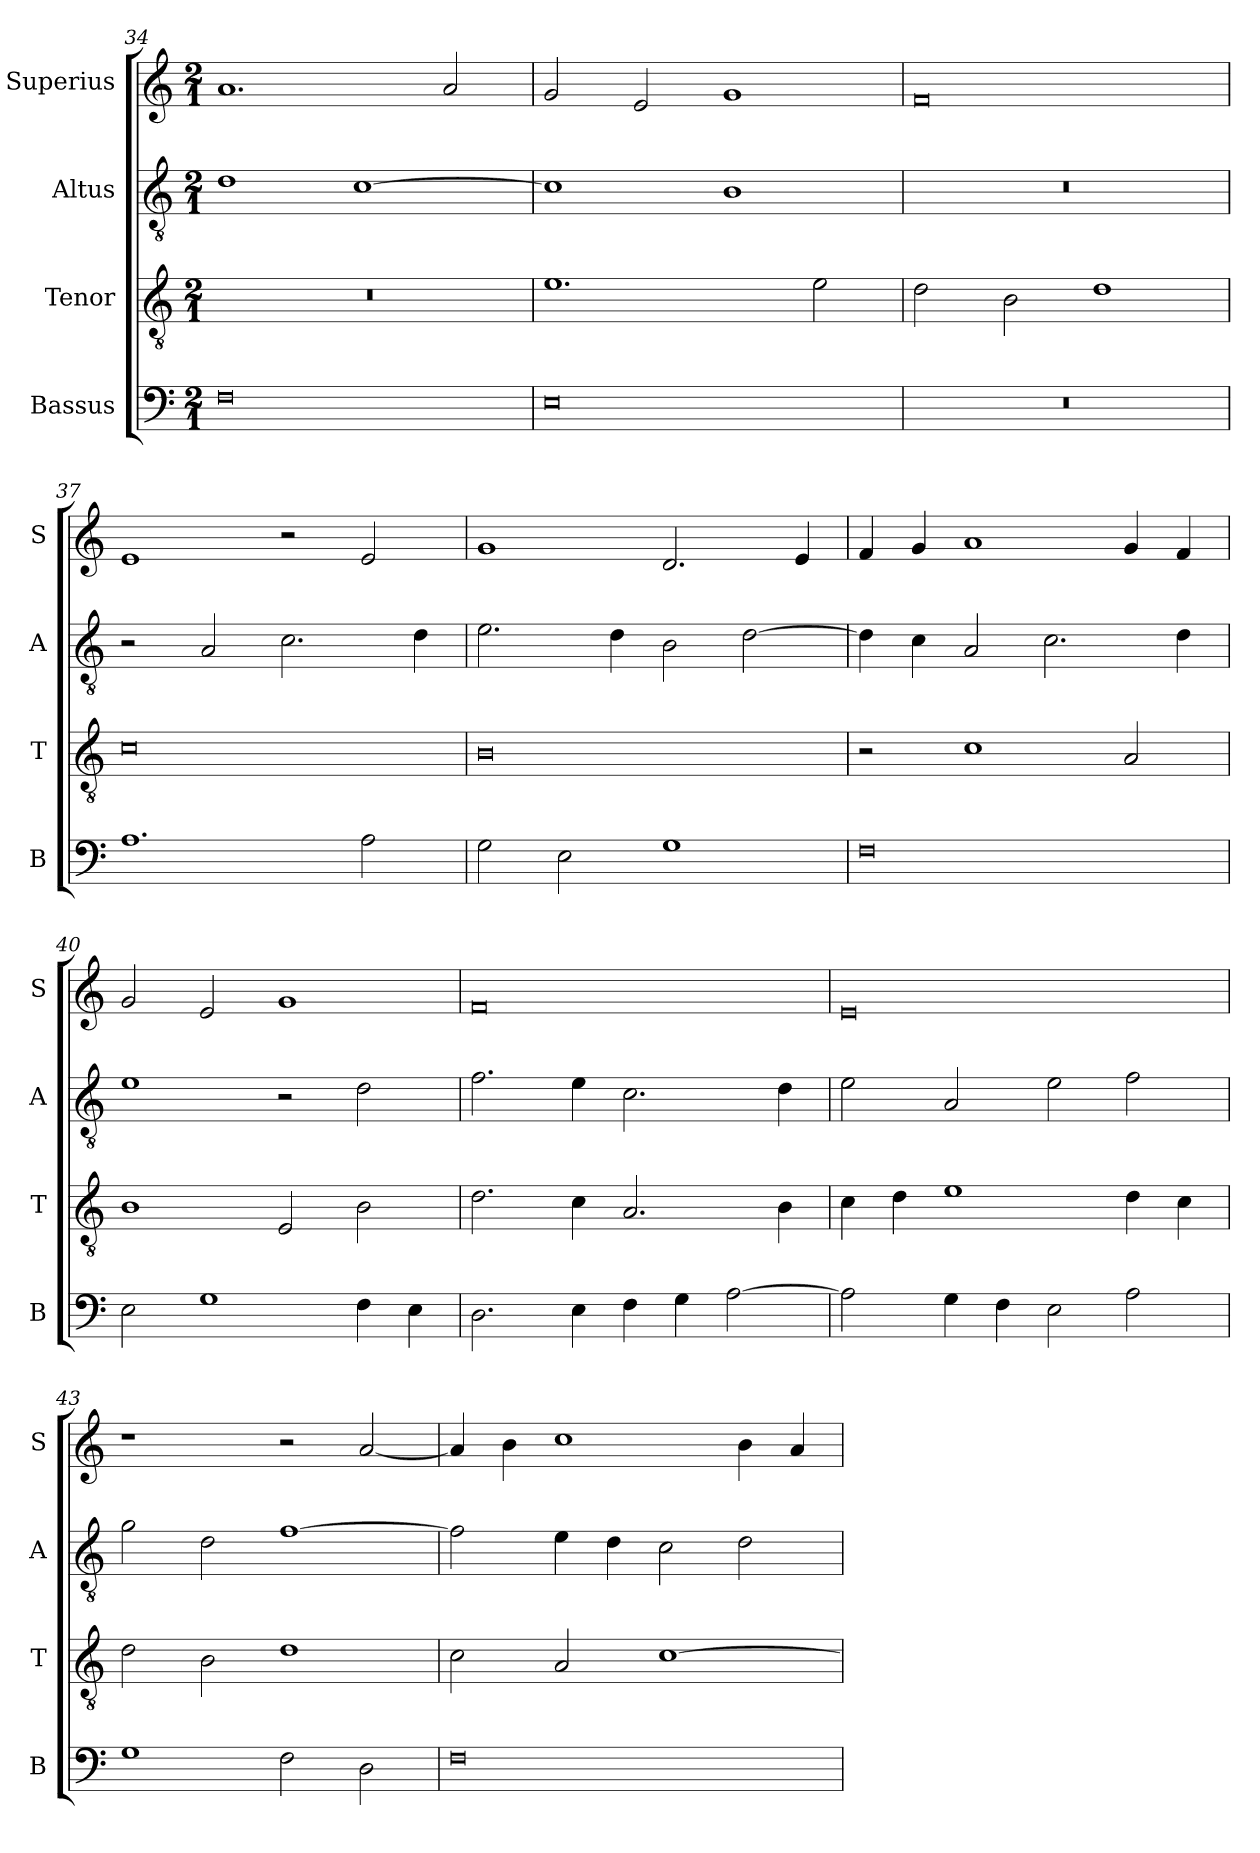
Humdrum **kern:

**kern	**kern	**kern	**kern
*part4	*part3	*part2	*part1
*staff4	*staff3	*staff2	*staff1
*I"Bassus	*I"Tenor	*I"Altus	*I"Superius
*I'B	*I'T	*I'A	*I'S
*clefF4	*clefGv2	*clefGv2	*clefG2
*k[]	*k[]	*k[]	*k[]
*M2/1	*M2/1	*M2/1	*M2/1
=34	=34	=34	=34
0F	0r	1d	1.a
.	.	[1c	.
.	.	.	2a/
=35	=35	=35	=35
0E	1.e	1c]	2g/
.	.	.	2e/
.	.	1B	1g
.	2e\	.	.
=36	=36	=36	=36
0r	2d\	0r	0f
.	2B\	.	.
.	1d	.	.
=37	=37	=37	=37
1.A	0c	2r	1e
.	.	2A/	.
.	.	2.c\	2r
2A\	.	.	2e/
.	.	4d\	.
=38	=38	=38	=38
2G\	0B	2.e\	1g
2E\	.	.	.
.	.	4d\	.
1G	.	2B\	2.d/
.	.	[2d\	.
.	.	.	4e/
=39	=39	=39	=39
0F	2r	4d\]	4f/
.	.	4c\	4g/
.	1c	2A/	1a
.	.	2.c\	.
.	2A/	.	4g/
.	.	4d\	4f/
=40	=40	=40	=40
2E\	1B	1e	2g/
1G	.	.	2e/
.	2E/	2r	1g
4F\	2B\	2d\	.
4E\	.	.	.
=41	=41	=41	=41
2.D\	2.d\	2.f\	0f
4E\	4c\	4e\	.
4F\	2.A/	2.c\	.
4G\	.	.	.
[2A\	.	.	.
.	4B\	4d\	.
=42	=42	=42	=42
2A\]	4c\	2e\	0e
.	4d\	.	.
4G\	1e	2A/	.
4F\	.	.	.
2E\	.	2e\	.
2A\	4d\	2f\	.
.	4c\	.	.
=43	=43	=43	=43
1G	2d\	2g\	1r
.	2B\	2d\	.
2F\	1d	[1f	2r
2D\	.	.	[2a/
=44	=44	=44	=44
0F	2c\	2f\]	4a/]
.	.	.	4b\
.	2A/	4e\	1cc
.	.	4d\	.
.	[1c	2c\	.
.	.	2d\	4b\
.	.	.	4a/
=	=	=	=
*-	*-	*-	*-
